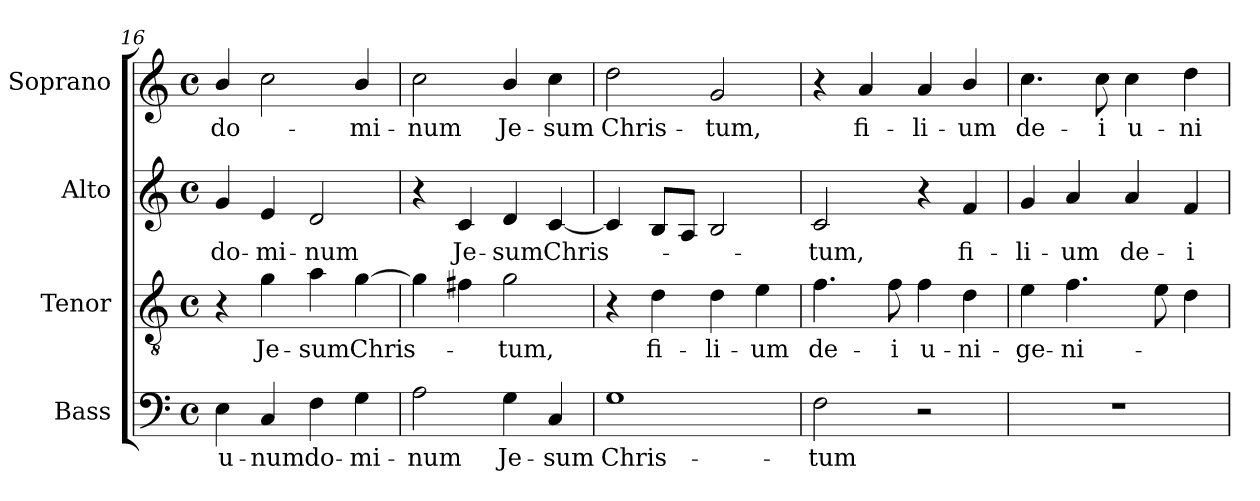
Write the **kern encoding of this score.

**kern	**text	**kern	**text	**kern	**text	**kern	**text
*part4	*part4	*part3	*part3	*part2	*part2	*part1	*part1
*staff4	*staff4	*staff3	*staff3	*staff2	*staff2	*staff1	*staff1
*I"Bass	*	*I"Tenor	*	*I"Alto	*	*I"Soprano	*
*I'B.	*	*I'T.	*	*I'A.	*	*I'S.	*
*clefF4	*	*clefGv2	*	*clefG2	*	*clefG2	*
*	*	*ITrd7c12	*	*	*	*	*
*k[]	*	*k[]	*	*k[]	*	*k[]	*
*C:	*	*C:	*	*C:	*	*C:	*
*M4/4	*	*M4/4	*	*M4/4	*	*M4/4	*
*met(c)	*	*met(c)	*	*met(c)	*	*met(c)	*
=16	=16	=16	=16	=16	=16	=16	=16
!	!LO:LY:b:color=#000000	!	!	!	!	!	!
!	!	!	!	!	!LO:LY:b:color=#000000	!	!
!	!	!	!	!	!	!	!LO:LY:b:color=#000000
4Ei\	u-	4r	.	4gi/	do-	4bi/	do-
!	!LO:LY:b:color=#000000	!	!	!	!	!	!
!	!	!	!LO:LY:b:color=#000000	!	!	!	!
!	!	!	!	!	!LO:LY:b:color=#000000	!	!
4Ci/	-num	4Gi\	Je-	4ei/	-mi-	2cci\	.
!	!LO:LY:b:color=#000000	!	!	!	!	!	!
!	!	!	!LO:LY:b:color=#000000	!	!	!	!
!	!	!	!	!	!LO:LY:b:color=#000000	!	!
4Fi\	do-	4Ai\	-sum	2di/	-num	.	.
!	!LO:LY:b:color=#000000	!	!	!	!	!	!
!	!	!	!LO:LY:b:color=#000000	!	!	!	!
!	!	!	!	!	!	!	!LO:LY:b:color=#000000
4Gi\	-mi-	[4Gi\	Chris-	.	.	4bi/	-mi-
!!LO:PB:g=z
=17	=17	=17	=17	=17	=17	=17	=17
!	!LO:LY:b:color=#000000	!	!	!	!	!	!
!	!	!	!	!	!	!	!LO:LY:b:color=#000000
2Ai\	-num	4Gi\]	.	4r	.	2cci\	-num
!	!	!	!	!	!LO:LY:b:color=#000000	!	!
.	.	4F#i\	.	4ci/	Je-	.	.
!	!LO:LY:b:color=#000000	!	!	!	!	!	!
!	!	!	!LO:LY:b:color=#000000	!	!	!	!
!	!	!	!	!	!LO:LY:b:color=#000000	!	!
!	!	!	!	!	!	!	!LO:LY:b:color=#000000
4Gi\	Je-	2Gi\	-tum,	4di/	-sum	4bi/	Je-
!	!LO:LY:b:color=#000000	!	!	!	!	!	!
!	!	!	!	!	!LO:LY:b:color=#000000	!	!
!	!	!	!	!	!	!	!LO:LY:b:color=#000000
4Ci/	-sum	.	.	[4ci/	Chris-	4cci\	-sum
=18	=18	=18	=18	=18	=18	=18	=18
!	!LO:LY:b:color=#000000	!	!	!	!	!	!
!	!	!	!	!	!	!	!LO:LY:b:color=#000000
1Gi	Chris-	4r	.	4ci/]	.	2ddi\	Chris-
!	!	!	!LO:LY:b:color=#000000	!	!	!	!
.	.	4Di\	fi-	8Bi/L	.	.	.
.	.	.	.	8Ai/J	.	.	.
!	!	!	!LO:LY:b:color=#000000	!	!	!	!
!	!	!	!	!	!	!	!LO:LY:b:color=#000000
.	.	4Di\	-li-	2Bi/	.	2gi/	-tum,
!	!	!	!LO:LY:b:color=#000000	!	!	!	!
.	.	4Ei\	-um	.	.	.	.
=19	=19	=19	=19	=19	=19	=19	=19
!	!LO:LY:b:color=#000000	!	!	!	!	!	!
!	!	!	!LO:LY:b:color=#000000	!	!	!	!
!	!	!	!	!	!LO:LY:b:color=#000000	!	!
2Fi\	-tum	4.Fi\	de-	2ci/	-tum,	4r	.
!	!	!	!	!	!	!	!LO:LY:b:color=#000000
.	.	.	.	.	.	4ai/	fi-
!	!	!	!LO:LY:b:color=#000000	!	!	!	!
.	.	8Fi\	-i	.	.	.	.
!	!	!	!LO:LY:b:color=#000000	!	!	!	!
!	!	!	!	!	!	!	!LO:LY:b:color=#000000
2r	.	4Fi\	u-	4r	.	4ai/	-li-
!	!	!	!LO:LY:b:color=#000000	!	!	!	!
!	!	!	!	!	!LO:LY:b:color=#000000	!	!
!	!	!	!	!	!	!	!LO:LY:b:color=#000000
.	.	4Di\	-ni-	4fi/	fi-	4bi/	-um
=20	=20	=20	=20	=20	=20	=20	=20
!	!	!	!LO:LY:b:color=#000000	!	!	!	!
!	!	!	!	!	!LO:LY:b:color=#000000	!	!
!	!	!	!	!	!	!	!LO:LY:b:color=#000000
1r	.	4Ei\	-ge-	4gi/	-li-	4.cci\	de-
!	!	!	!LO:LY:b:color=#000000	!	!	!	!
!	!	!	!	!	!LO:LY:b:color=#000000	!	!
.	.	4.Fi\	-ni-	4ai/	-um	.	.
!	!	!	!	!	!	!	!LO:LY:b:color=#000000
.	.	.	.	.	.	8cci\	-i
!	!	!	!	!	!LO:LY:b:color=#000000	!	!
!	!	!	!	!	!	!	!LO:LY:b:color=#000000
.	.	.	.	4ai/	de-	4cci\	u-
.	.	8Ei\	.	.	.	.	.
!	!	!	!	!	!LO:LY:b:color=#000000	!	!
!	!	!	!	!	!	!	!LO:LY:b:color=#000000
.	.	4Di\	.	4fi/	-i	4ddi\	-ni-
=	=	=	=	=	=	=	=
*-	*-	*-	*-	*-	*-	*-	*-
